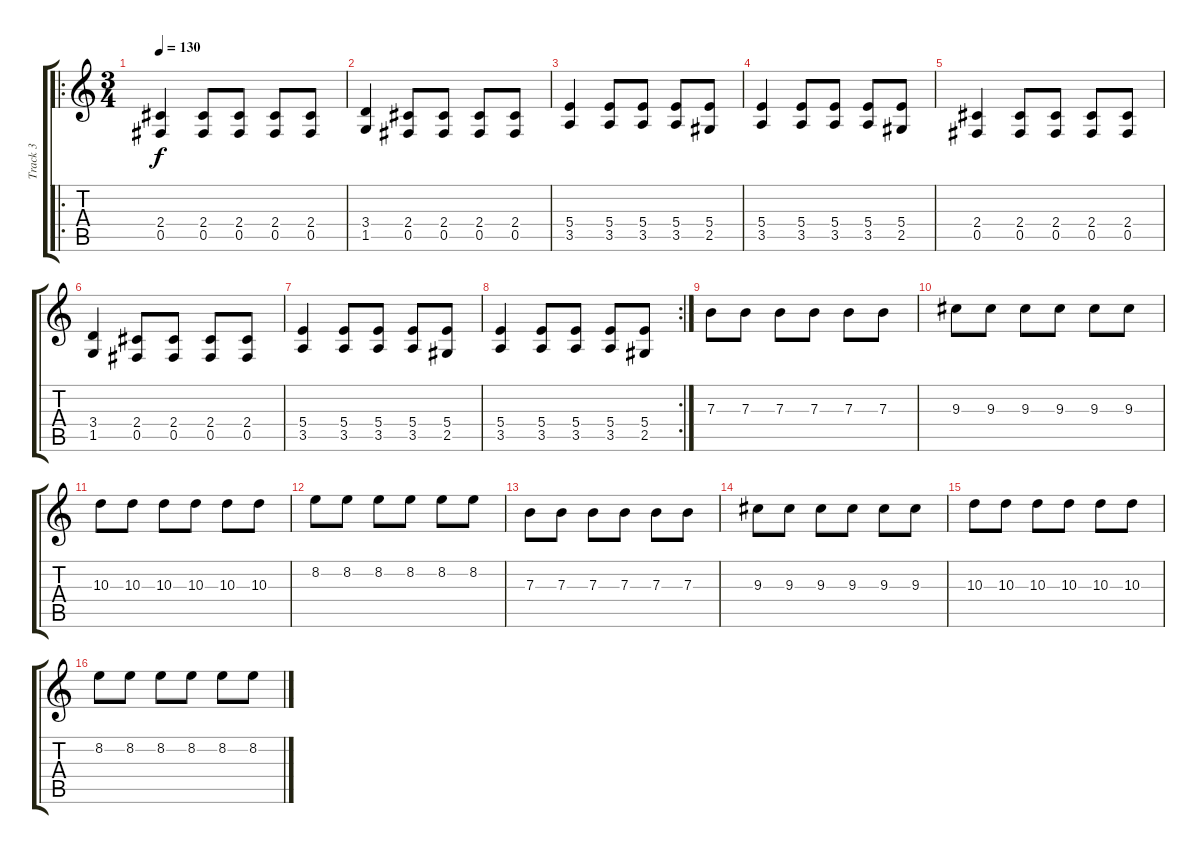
\track ("Track 3" "Track 3") {instrument acousticguitarsteel}
\staff {score tabs}
\tuning (Db4 Ab3 E3 B2 Gb2 B1) {hide}
\ro
\ts (3 4)
\tempo 130
\clef g2
\ks c
(2.4 0.5).4{dy f} (2.4 0.5).8 (2.4 0.5).8 (2.4 0.5).8 (2.4 0.5).8 |
(3.4 1.5).4 (2.4 0.5).8 (2.4 0.5).8 (2.4 0.5).8 (2.4 0.5).8 |
(5.4 3.5).4 (5.4 3.5).8 (5.4 3.5).8 (5.4 3.5).8 (5.4 2.5).8 |
(5.4 3.5).4 (5.4 3.5).8 (5.4 3.5).8 (5.4 3.5).8 (5.4 2.5).8 |
(2.4 0.5).4 (2.4 0.5).8 (2.4 0.5).8 (2.4 0.5).8 (2.4 0.5).8 |
(3.4 1.5).4 (2.4 0.5).8 (2.4 0.5).8 (2.4 0.5).8 (2.4 0.5).8 |
(5.4 3.5).4 (5.4 3.5).8 (5.4 3.5).8 (5.4 3.5).8 (5.4 2.5).8 |
\rc 2
(5.4 3.5).4 (5.4 3.5).8 (5.4 3.5).8 (5.4 3.5).8 (5.4 2.5).8 |
7.3.8 7.3.8 7.3.8 7.3.8 7.3.8 7.3.8 |
9.3.8 9.3.8 9.3.8 9.3.8 9.3.8 9.3.8 |
10.3.8 10.3.8 10.3.8 10.3.8 10.3.8 10.3.8 |
8.2.8 8.2.8 8.2.8 8.2.8 8.2.8 8.2.8 |
7.3.8 7.3.8 7.3.8 7.3.8 7.3.8 7.3.8 |
9.3.8 9.3.8 9.3.8 9.3.8 9.3.8 9.3.8 |
10.3.8 10.3.8 10.3.8 10.3.8 10.3.8 10.3.8 |
8.2.8 8.2.8 8.2.8 8.2.8 8.2.8 8.2.8
